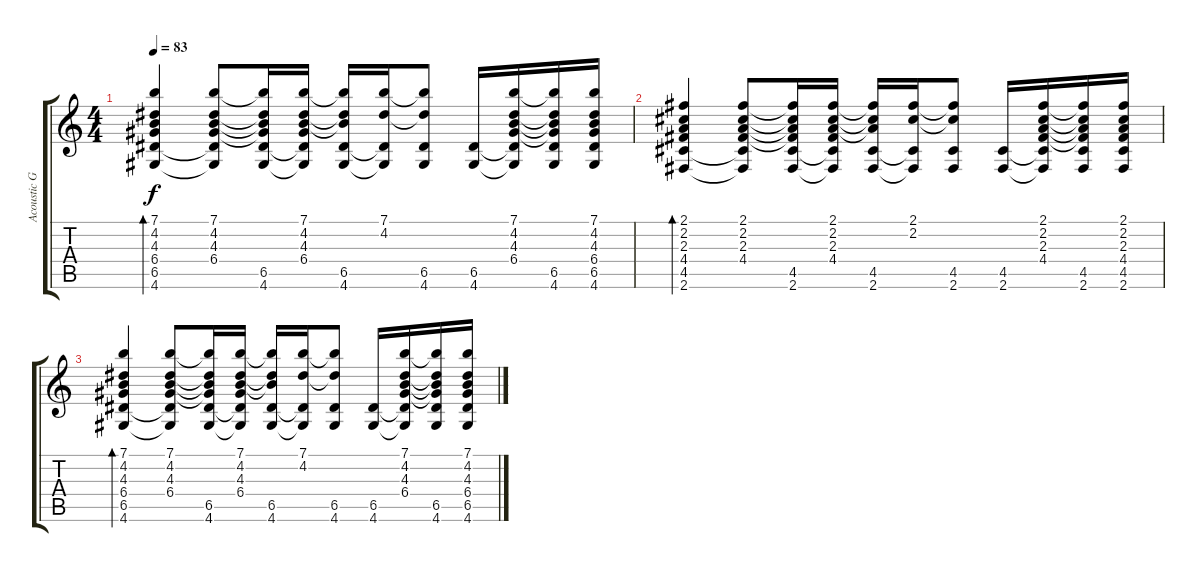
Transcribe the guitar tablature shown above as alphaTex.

\track ("Acoustic Guitar" "Acoustic G") {instrument acousticguitarsteel}
\staff {score tabs}
\tuning (E4 B3 G3 D3 A2 E2) {hide}
\ts (4 4)
\tempo 83
\clef g2
\ks c
(7.1 4.2 4.3 6.4 6.5 4.6).4{bd 60 dy f} (7.1 4.2 4.3 6.4 6.5{t} 4.6{t}).8 (7.1{t} 4.2{t} 4.3{t} 6.4{t} 6.5 4.6).16 (7.1 4.2 4.3 6.4 6.5{t} 4.6{t}).16 (7.1{t} 4.2{t} 4.3{t} 6.5 4.6).16 (7.1 4.2 6.5{t} 4.6{t}).16 (7.1{t} 4.2{t} 6.5 4.6).8 (6.5 4.6).16 (7.1 4.2 4.3 6.4 6.5{t} 4.6{t}).16 (7.1{t} 4.2{t} 4.3{t} 6.4{t} 6.5 4.6).16 (7.1 4.2 4.3 6.4 6.5 4.6).16 |
(2.1 2.2 2.3 4.4 4.5 2.6).4{bd 60} (2.1 2.2 2.3 4.4 4.5{t} 2.6{t}).8 (2.1{t} 2.2{t} 2.3{t} 4.4{t} 4.5 2.6).16 (2.1 2.2 2.3 4.4 4.5{t} 2.6{t}).16 (2.1{t} 2.2{t} 2.3{t} 4.5 2.6).16 (2.1 2.2 4.5{t} 2.6{t}).16 (2.1{t} 2.2{t} 4.5 2.6).8 (4.5 2.6).16 (2.1 2.2 2.3 4.4 4.5{t} 2.6{t}).16 (2.1{t} 2.2{t} 2.3{t} 4.4{t} 4.5 2.6).16 (2.1 2.2 2.3 4.4 4.5 2.6).16 |
(7.1 4.2 4.3 6.4 6.5 4.6).4{bd 60} (7.1 4.2 4.3 6.4 6.5{t} 4.6{t}).8 (7.1{t} 4.2{t} 4.3{t} 6.4{t} 6.5 4.6).16 (7.1 4.2 4.3 6.4 6.5{t} 4.6{t}).16 (7.1{t} 4.2{t} 4.3{t} 6.5 4.6).16 (7.1 4.2 6.5{t} 4.6{t}).16 (7.1{t} 4.2{t} 6.5 4.6).8 (6.5 4.6).16 (7.1 4.2 4.3 6.4 6.5{t} 4.6{t}).16 (7.1{t} 4.2{t} 4.3{t} 6.4{t} 6.5 4.6).16 (7.1 4.2 4.3 6.4 6.5 4.6).16
